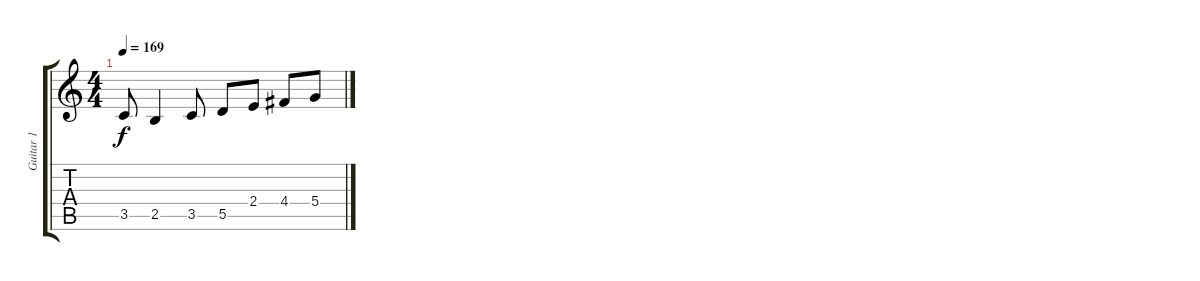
\track ("Guitar 1" "Guitar 1") {instrument distortionguitar}
\staff {score tabs}
\tuning (E4 B3 G3 D3 A2 D2) {hide}
\ts (4 4)
\tempo 169
\clef g2
\ks c
3.5.8{dy f} 2.5.4 3.5.8 5.5.8 2.4.8 4.4.8 5.4.8
